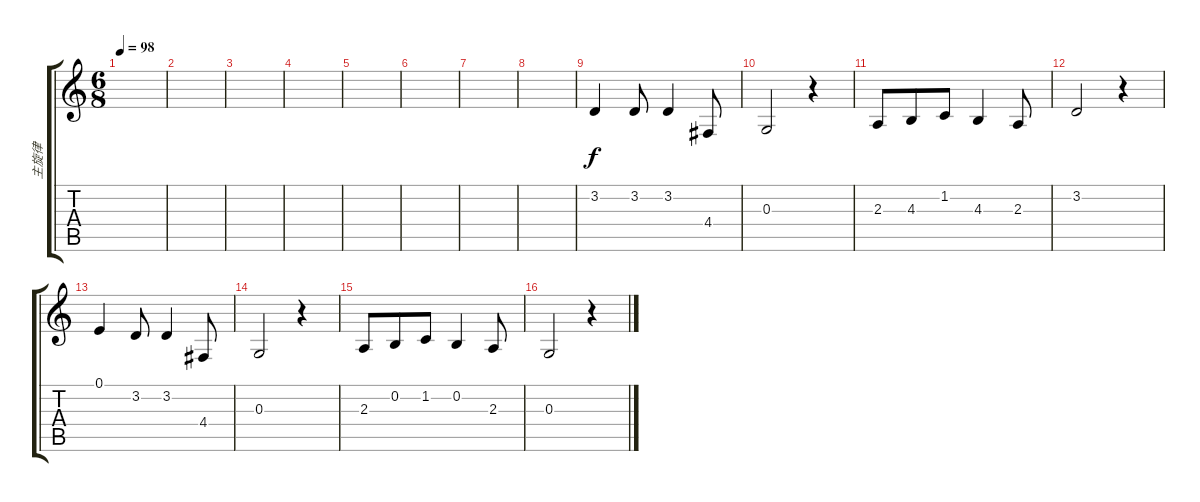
\track ("主旋律" "主旋律") {instrument synthbrass1}
\staff {score tabs}
\tuning (E4 B3 G3 D3 A2 E2) {hide}
\ts (6 8)
\tempo 98
\clef g2
\ks c
|
|
|
|
|
|
|
|
3.2.4 3.2.8 3.2.4 4.4.8 |
0.3.2 r.4 |
2.3.8 4.3.8 1.2.8 4.3.4 2.3.8 |
3.2.2 r.4 |
0.1.4 3.2.8 3.2.4 4.4.8 |
0.3.2 r.4 |
2.3.8 0.2.8 1.2.8 0.2.4 2.3.8 |
0.3.2 r.4
